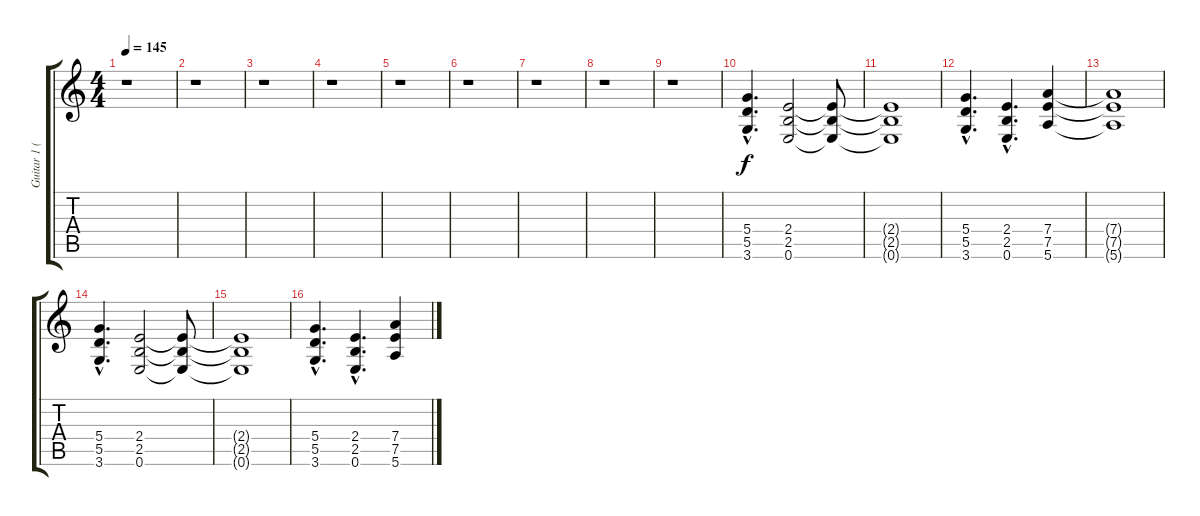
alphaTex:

\track ("Guitar 1 (rythm)" "Guitar 1 (") {instrument distortionguitar}
\staff {score tabs}
\tuning (E4 B3 G3 D3 A2 E2) {hide}
\ts (4 4)
\tempo 145
\clef g2
\ks c
r.1{dy f} |
r.1 |
r.1 |
r.1 |
r.1 |
r.1 |
r.1 |
r.1 |
r.1 |
(5.4{hac} 5.5{hac} 3.6{hac}).4{d} (2.4 2.5 0.6).2 (2.4{t} 2.5{t} 0.6{t}).8 |
(2.4{t} 2.5{t} 0.6{t}).1 |
(5.4{hac} 5.5{hac} 3.6{hac}).4{d} (2.4{hac} 2.5{hac} 0.6{hac}).4{d} (7.4 7.5 5.6).4 |
(7.4{t} 7.5{t} 5.6{t}).1 |
(5.4{hac} 5.5{hac} 3.6{hac}).4{d} (2.4 2.5 0.6).2 (2.4{t} 2.5{t} 0.6{t}).8 |
(2.4{t} 2.5{t} 0.6{t}).1 |
(5.4{hac} 5.5{hac} 3.6{hac}).4{d} (2.4{hac} 2.5{hac} 0.6{hac}).4{d} (7.4 7.5 5.6).4
